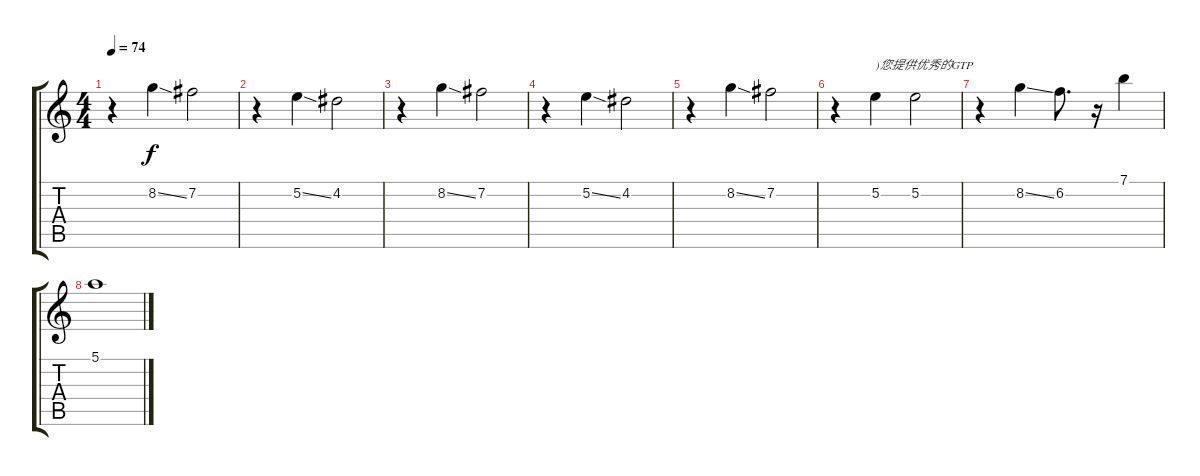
\track "" {instrument distortionguitar}
\staff {score tabs}
\tuning (E4 B3 G3 D3 A2 E2) {hide}
\ts (4 4)
\tempo 74
\clef g2
\ks c
r.4{dy f} 8.2{ss}.4 7.2.2 |
r.4 5.2{ss}.4 4.2.2 |
r.4 8.2{ss}.4 7.2.2 |
r.4 5.2{ss}.4 4.2.2 |
r.4 8.2{ss}.4 7.2.2 |
r.4 5.2.4{txt ")您提供优秀的GTP"} 5.2.2 |
r.4 8.2{ss}.4 6.2.8{d} r.16 7.1.4 |
5.1.1
